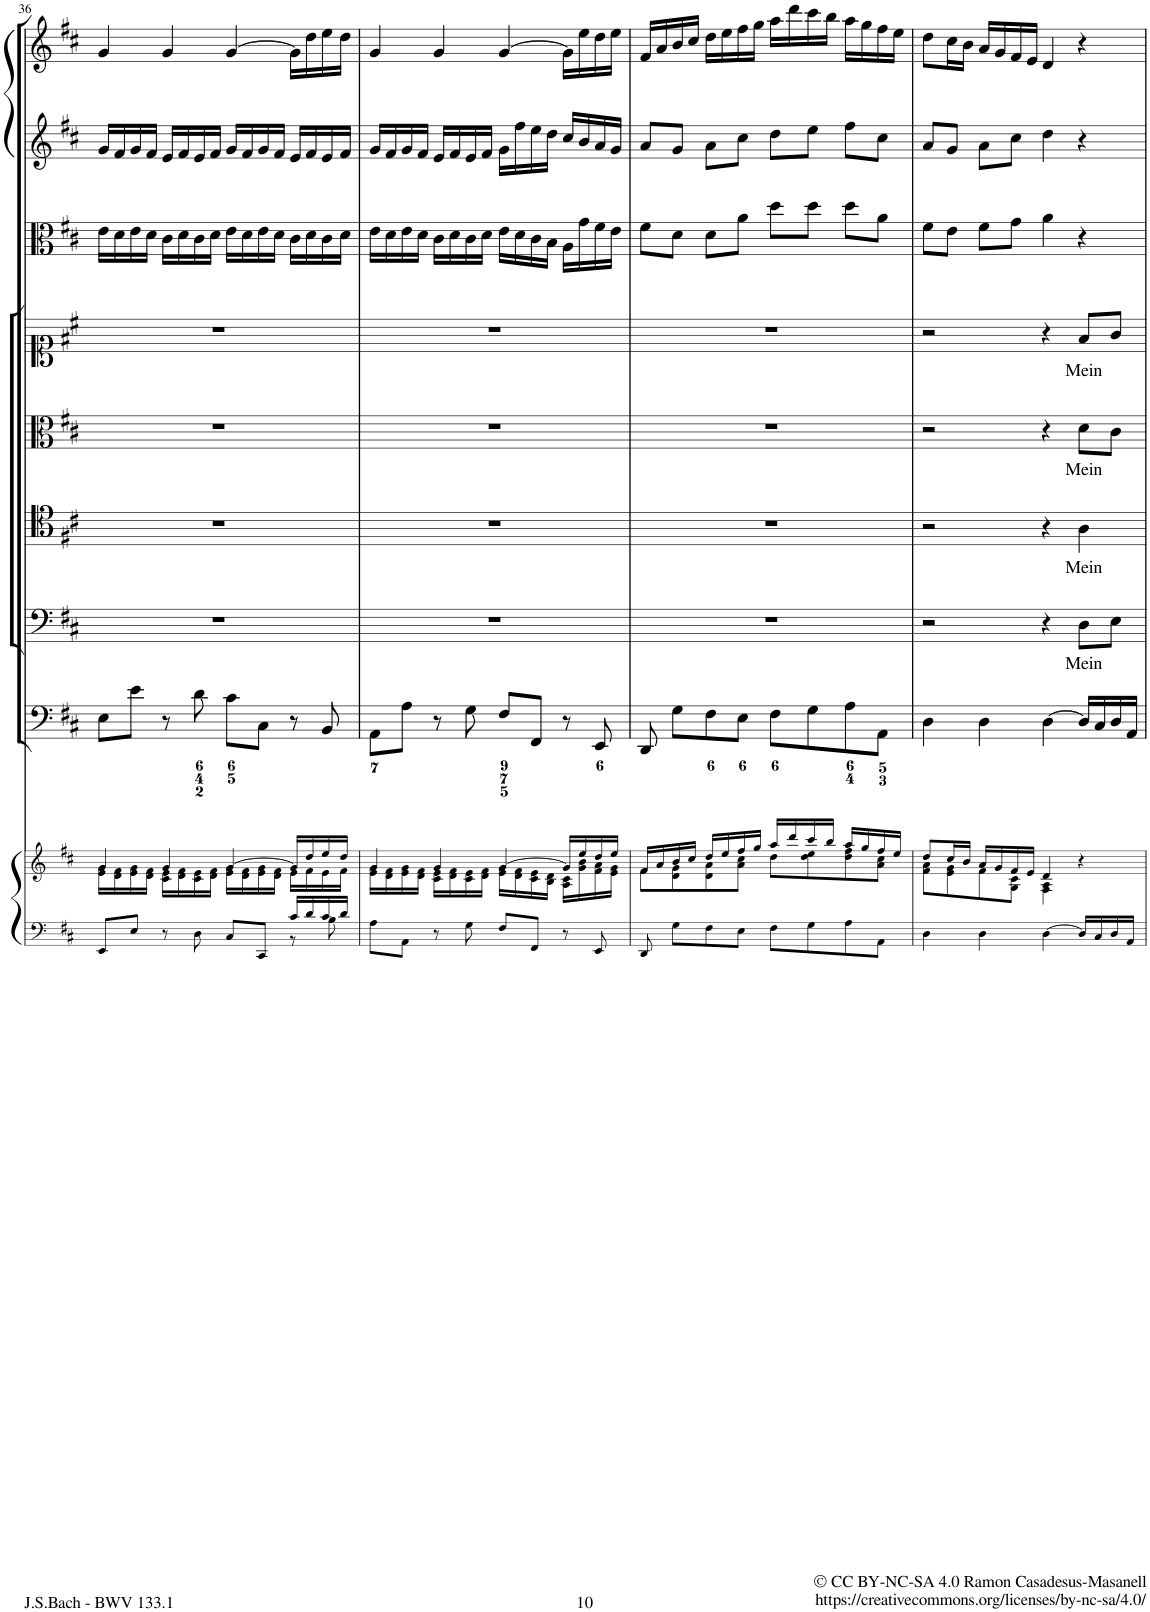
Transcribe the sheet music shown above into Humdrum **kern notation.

**kern	**kern	**kern	**kern	**text	**kern	**text	**kern	**text	**kern	**text	**kern	**kern	**kern
*part9	*part9	*part8	*part7	*part7	*part6	*part6	*part5	*part5	*part4	*part4	*part3	*part2	*part1
*staff10	*staff9	*staff8	*staff7	*staff7	*staff6	*staff6	*staff5	*staff5	*staff4	*staff4	*staff3	*staff2	*staff1
*I"Piano reduction	*	*I"Continuo	*I"Basso	*	*I"Tenore	*	*I"Alto	*	*I"Soprano Cornetto col Soprano	*	*I"Viola Oboe d'amore II colla Viola	*I"Violino II Oboe d'amore I col Violino II	*I"Violino I
*I'Pno	*	*	*	*	*	*	*	*	*	*	*I'Vla	*I'Vln	*I'Vln
!!LO:PB:g=z
*clefF4	*clefG2	*clefF4	*clefF4	*	*clefC4	*	*clefC3	*	*clefC1	*	*clefC3	*clefG2	*clefG2
*k[f#c#]	*k[f#c#]	*k[f#c#]	*k[f#c#]	*	*k[f#c#]	*	*k[f#c#]	*	*k[f#c#]	*	*k[f#c#]	*k[f#c#]	*k[f#c#]
*M2/2	*M2/2	*M2/2	*M2/2	*	*M2/2	*	*M2/2	*	*M2/2	*	*M2/2	*M2/2	*M2/2
*met(c|)	*met(c|)	*met(c|)	*met(c|)	*	*met(c|)	*	*met(c|)	*	*met(c|)	*	*met(c|)	*met(c|)	*met(c|)
=36	=36	=36	=36	=36	=36	=36	=36	=36	=36	=36	=36	=36	=36
*^	*^	*	*	*	*	*	*	*	*	*	*	*	*
8EE/L	2.ryy	4g/	16e\ 16g\LL	8E\L	1r	.	1r	.	1r	.	1r	.	16e\LL	16g/LL	4g/
.	.	.	16d\ 16f#\	.	.	.	.	.	.	.	.	.	16d\	16f#/	.
8E/J	.	.	16e\ 16g\	8e\J	.	.	.	.	.	.	.	.	16e\	16g/	.
.	.	.	16d\ 16f#\JJ	.	.	.	.	.	.	.	.	.	16d\JJ	16f#/JJ	.
8r	.	4g/	16c#\ 16e\LL	8r	.	.	.	.	.	.	.	.	16c#\LL	16e/LL	4g/
.	.	.	16d\ 16f#\	.	.	.	.	.	.	.	.	.	16d\	16f#/	.
8D\	.	.	16c#\ 16e\	8d\	.	.	.	.	.	.	.	.	16c#\	16e/	.
.	.	.	16d\ 16f#\JJ	.	.	.	.	.	.	.	.	.	16d\JJ	16f#/JJ	.
8C#/L	.	[4g/	16e\ 16g\LL	8c#\L	.	.	.	.	.	.	.	.	16e\LL	16g/LL	[4g/
.	.	.	16d\ 16f#\	.	.	.	.	.	.	.	.	.	16d\	16f#/	.
8CC#/J	.	.	16e\ 16g\	8C#\J	.	.	.	.	.	.	.	.	16e\	16g/	.
.	.	.	16d\ 16f#\JJ	.	.	.	.	.	.	.	.	.	16d\JJ	16f#/JJ	.
16c#/LL	8r	16g/LL]	16e\LL	8r	.	.	.	.	.	.	.	.	16c#\LL	16e/LL	16g\LL]
16d/	.	16dd/	16f#\	.	.	.	.	.	.	.	.	.	16d\	16f#/	16dd\
16c#/	8B\	16ee/	16e\	8BB/	.	.	.	.	.	.	.	.	16c#\	16e/	16ee\
16d/JJ	.	16dd/JJ	16f#\JJ	.	.	.	.	.	.	.	.	.	16d\JJ	16f#/JJ	16dd\JJ
*v	*v	*	*	*	*	*	*	*	*	*	*	*	*	*	*
=37	=37	=37	=37	=37	=37	=37	=37	=37	=37	=37	=37	=37	=37	=37
8A\L	4g/	16e\ 16g\LL	8AA\L	1r	.	1r	.	1r	.	1r	.	16e\LL	16g/LL	4g/
.	.	16d\ 16f#\	.	.	.	.	.	.	.	.	.	16d\	16f#/	.
8AA\J	.	16e\ 16g\	8A\J	.	.	.	.	.	.	.	.	16e\	16g/	.
.	.	16d\ 16f#\JJ	.	.	.	.	.	.	.	.	.	16d\JJ	16f#/JJ	.
8r	4g/	16c#\ 16e\LL	8r	.	.	.	.	.	.	.	.	16c#\LL	16e/LL	4g/
.	.	16d\ 16f#\	.	.	.	.	.	.	.	.	.	16d\	16f#/	.
8G\	.	16c#\ 16e\	8G\	.	.	.	.	.	.	.	.	16c#\	16e/	.
.	.	16d\ 16f#\JJ	.	.	.	.	.	.	.	.	.	16d\JJ	16f#/JJ	.
8F#/L	[4g/	16e\ 16g\LL	8F#/L	.	.	.	.	.	.	.	.	16e\LL	16g\LL	[4g/
.	.	16d\ 16f#\	.	.	.	.	.	.	.	.	.	16d\	16ff#\	.
8FF#/J	.	16c#\ 16e\	8FF#/J	.	.	.	.	.	.	.	.	16c#\	16ee\	.
.	.	16B\ 16d\JJ	.	.	.	.	.	.	.	.	.	16B\JJ	16dd\JJ	.
8r	16g/LL]	16A\ 16c#\LL	8r	.	.	.	.	.	.	.	.	16A\LL	16cc#/LL	16g\LL]
.	16ee/	16g\ 16b\	.	.	.	.	.	.	.	.	.	16g\	16b/	16ee\
8EE/	16dd/	16f#\ 16a\	8EE/	.	.	.	.	.	.	.	.	16f#\	16a/	16dd\
.	16ee/JJ	16e\ 16g\JJ	.	.	.	.	.	.	.	.	.	16e\JJ	16g/JJ	16ee\JJ
=38	=38	=38	=38	=38	=38	=38	=38	=38	=38	=38	=38	=38	=38	=38
8DD/	16f#/LL	8f#\L	8DD/	1r	.	1r	.	1r	.	1r	.	8f#\L	8a/L	16f#/LL
.	16a/	.	.	.	.	.	.	.	.	.	.	.	.	16a/
8G\L	16b/	8d\ 8g\	8G\L	.	.	.	.	.	.	.	.	8d\J	8g/J	16b/
.	16cc#/JJ	.	.	.	.	.	.	.	.	.	.	.	.	16cc#/JJ
8F#\	16dd/LL	8d\ 8a\	8F#\	.	.	.	.	.	.	.	.	8d\L	8a\L	16dd\LL
.	16ee/	.	.	.	.	.	.	.	.	.	.	.	.	16ee\
8E\J	16ff#/	8a\ 8cc#\J	8E\J	.	.	.	.	.	.	.	.	8a\J	8cc#\J	16ff#\
.	16gg/JJ	.	.	.	.	.	.	.	.	.	.	.	.	16gg\JJ
8F#\L	16aa/LL	8dd\L	8F#\L	.	.	.	.	.	.	.	.	8dd\L	8dd\L	16aa\LL
.	16ddd/	.	.	.	.	.	.	.	.	.	.	.	.	16ddd\
8G\	16ccc#/	8dd\ 8ee\	8G\	.	.	.	.	.	.	.	.	8dd\J	8ee\J	16ccc#\
.	16bb/JJ	.	.	.	.	.	.	.	.	.	.	.	.	16bb\JJ
8A\	16aa/LL	8dd\ 8ff#\	8A\	.	.	.	.	.	.	.	.	8dd\L	8ff#\L	16aa\LL
.	16gg/	.	.	.	.	.	.	.	.	.	.	.	.	16gg\
8AA\J	16ff#/	8a\ 8cc#\J	8AA\J	.	.	.	.	.	.	.	.	8a\J	8cc#\J	16ff#\
.	16ee/JJ	.	.	.	.	.	.	.	.	.	.	.	.	16ee\JJ
=39	=39	=39	=39	=39	=39	=39	=39	=39	=39	=39	=39	=39	=39	=39
4D\	8dd/L	8f#\ 8a\L	4D\	2r	.	2r	.	2r	.	2r	.	8f#\L	8a/L	8dd\L
.	16cc#/L	8e\ 8g\	.	.	.	.	.	.	.	.	.	8e\J	8g/J	16cc#\L
.	16b/JJ	.	.	.	.	.	.	.	.	.	.	.	.	16b\JJ
4D\	16a/LL	8f#\	4D\	.	.	.	.	.	.	.	.	8f#\L	8a\L	16a/LL
.	16g/	.	.	.	.	.	.	.	.	.	.	.	.	16g/
.	16f#/	8G\ 8c#\J	.	.	.	.	.	.	.	.	.	8g\J	8cc#\J	16f#/
.	16e/JJ	.	.	.	.	.	.	.	.	.	.	.	.	16e/JJ
[4D\	4d/	4F#\ 4A\	[4D\	4r	.	4r	.	4r	.	4r	.	4a\	4dd\	4d/
!	!	!	!	!	!LO:LY:b	!	!LO:LY:b	!	!LO:LY:b	!	!LO:LY:b	!	!	!
16D/LL]	4r	4ryy	16D/LL]	8D\L	Mein	4A\	Mein	8d\L	Mein	8f#/L	Mein	4r	4r	4r
16C#/	.	.	16C#/	.	.	.	.	.	.	.	.	.	.	.
16D/	.	.	16D/	8E\J	.	.	.	8c#\J	.	8g/J	.	.	.	.
16AA/JJ	.	.	16AA/JJ	.	.	.	.	.	.	.	.	.	.	.
*	*v	*v	*	*	*	*	*	*	*	*	*	*	*	*
=	=	=	=	=	=	=	=	=	=	=	=	=	=
*-	*-	*-	*-	*-	*-	*-	*-	*-	*-	*-	*-	*-	*-
